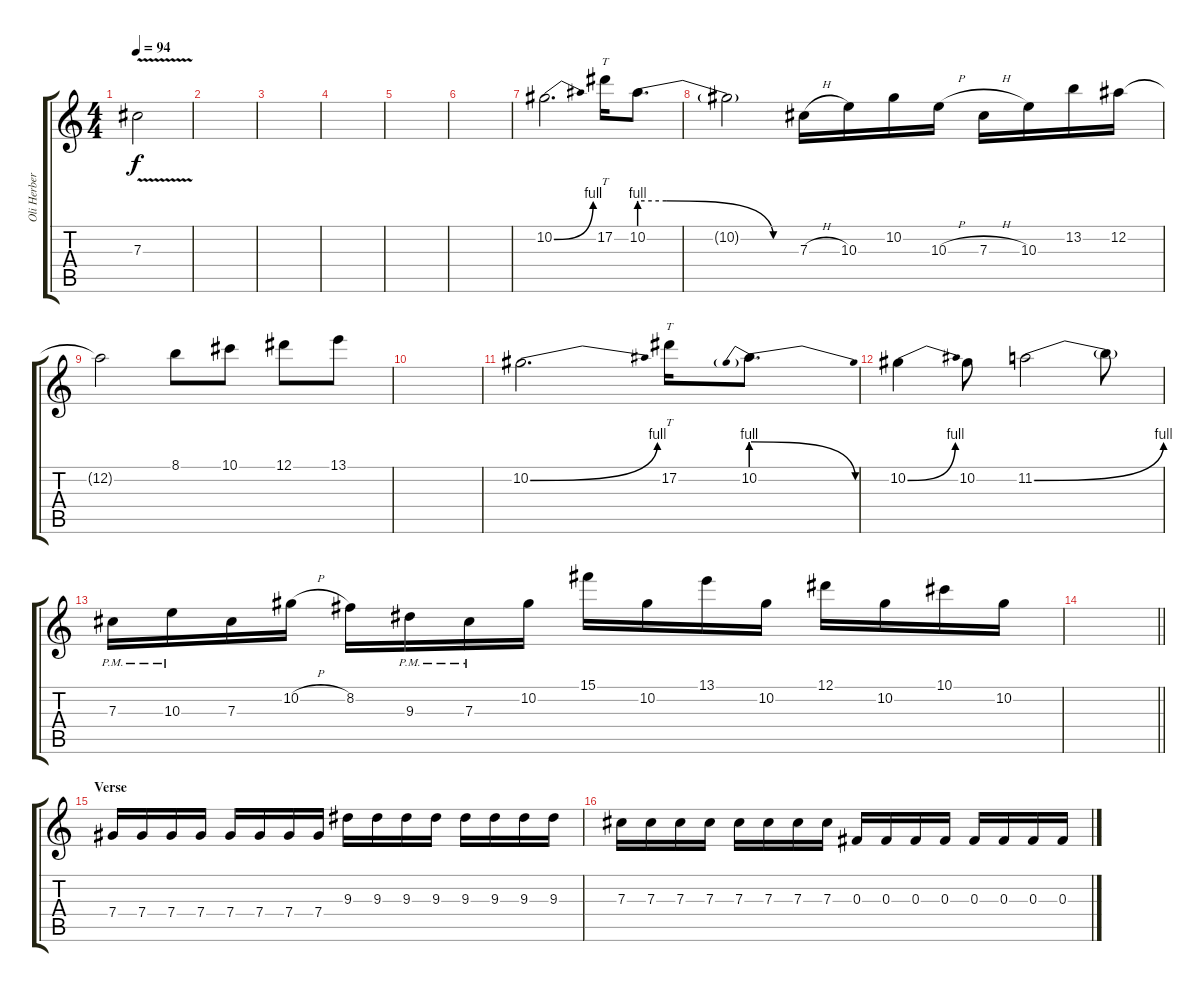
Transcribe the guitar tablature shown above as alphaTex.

\track ("Oli Herbert" "Oli Herber") {instrument distortionguitar}
\staff {score tabs}
\tuning (Eb4 Bb3 Gb3 Db3 Ab2 Db2) {hide}
\ts (4 4)
\tempo 94
\clef g2
\ks c
7.3{v}.2{dy f} |
|
|
|
|
|
10.2{be (bend 0 0 60 4)}.2{d} 17.2.16{tt} 10.2{be (custom 0 4 10 4 50 0 60 0)}.8{d} |
10.2{t}.2 7.3{h}.16 10.3.16 10.2.16 10.3{h}.16 7.3{h}.16 10.3.16 13.2.16 12.2.16 |
12.2{t}.2 8.1.8 10.1.8 12.1.8 13.1.8 |
|
10.2{be (bend 0 0 60 4)}.2{d} 17.2.16{tt} 10.2{be (prebendrelease 0 4 60 0)}.8{d} |
10.2{be (bend 0 0 60 4)}.4 10.2.8 11.2{be (bend 0 0 60 4)}.2 11.2{t}.8 |
7.3{pm}.16 10.3{pm}.16 7.3.16 10.2{h}.16 8.2.16 9.3{pm}.16 7.3{pm}.16 10.2.16 15.1.16 10.2.16 13.1.16 10.2.16 12.1.16 10.2.16 10.1.16 10.2.16 |
\barLineRight lightlight
|
\section ("" "Verse")
7.4.16 7.4.16 7.4.16 7.4.16 7.4.16 7.4.16 7.4.16 7.4.16 9.3.16 9.3.16 9.3.16 9.3.16 9.3.16 9.3.16 9.3.16 9.3.16 |
7.3.16 7.3.16 7.3.16 7.3.16 7.3.16 7.3.16 7.3.16 7.3.16 0.3.16 0.3.16 0.3.16 0.3.16 0.3.16 0.3.16 0.3.16 0.3.16
